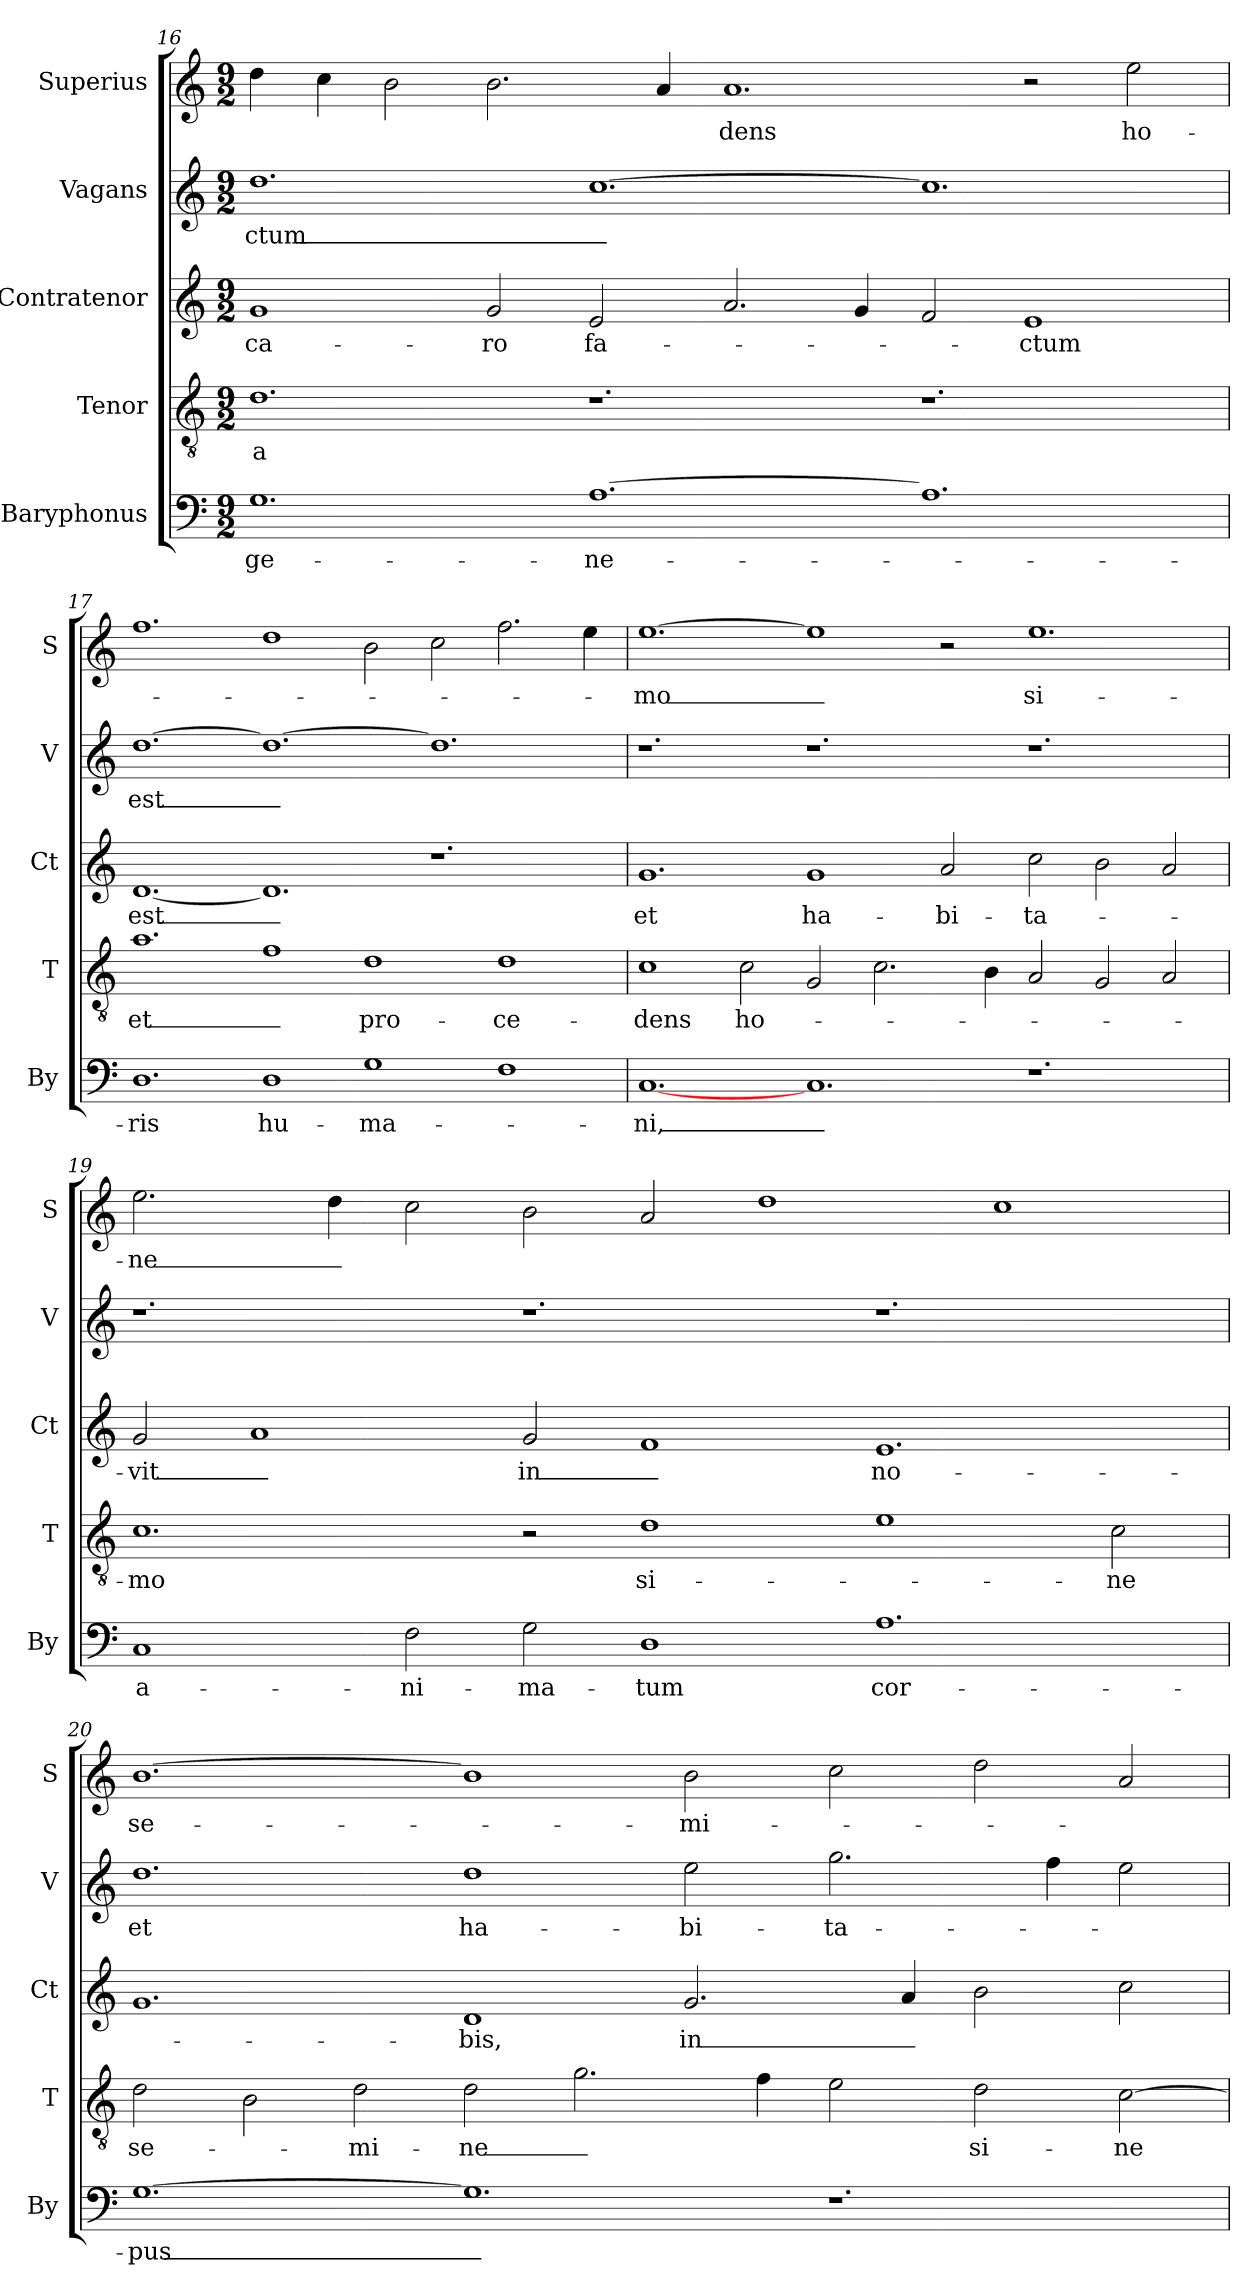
**kern	**text	**kern	**text	**kern	**text	**kern	**text	**kern	**text
*part5	*part5	*part4	*part4	*part3	*part3	*part2	*part2	*part1	*part1
*staff5	*staff5	*staff4	*staff4	*staff3	*staff3	*staff2	*staff2	*staff1	*staff1
*I"Baryphonus	*	*I"Tenor	*	*I"Contratenor	*	*I"Vagans	*	*I"Superius	*
*I'By	*	*I'T	*	*I'Ct	*	*I'V	*	*I'S	*
*clefF4	*	*clefGv2	*	*clefG2	*	*clefG2	*	*clefG2	*
*k[]	*	*k[]	*	*k[]	*	*k[]	*	*k[]	*
*M9/2	*	*M9/2	*	*M9/2	*	*M9/2	*	*M9/2	*
=16	=16	=16	=16	=16	=16	=16	=16	=16	=16
1.G	ge-	1.d	-a	1g	ca-	1.dd	-ctum_	4dd\	.
.	.	.	.	.	.	.	.	4cc\	.
.	.	.	.	.	.	.	.	2b\	.
.	.	.	.	2g/	-ro	.	.	2.b\	.
[1.A	-ne-	1.r	.	2e/	fa-	[1.cc	_	.	.
.	.	.	.	.	.	.	.	4a/	.
.	.	.	.	2.a/	.	.	.	1.a	-dens
.	.	.	.	4g/	.	.	.	.	.
1.A]	.	1.r	.	2f/	.	1.cc]	_	.	.
.	.	.	.	1e	-ctum	.	.	2r	.
.	.	.	.	.	.	.	.	2ee\	ho-
=17	=17	=17	=17	=17	=17	=17	=17	=17	=17
1.D	-ris	1.a	et_	[1.d	est_	[1.dd	est_	1.ff	.
1D	hu-	1f	_	1.d]	_	1.dd_	_	1dd	.
1G	-ma-	1d	pro-	.	.	.	.	2b\	.
.	.	.	.	1.r	.	1.dd]	_	2cc\	.
1F	.	1d	-ce-	.	.	.	.	2.ff\	.
.	.	.	.	.	.	.	.	4ee\	.
=18	=18	=18	=18	=18	=18	=18	=18	=18	=18
[1.C	-ni,_	1c	-dens	1.g	et	1.r	.	[1.ee	-mo_
.	.	2c\	ho-	.	.	.	.	.	.
1.C	_	2G/	.	1g	ha-	1.r	.	1ee]	_
.	.	2.c\	.	.	.	.	.	.	.
.	.	.	.	2a/	-bi-	.	.	2r	.
.	.	4B\	.	.	.	.	.	.	.
1.r	.	2A/	.	2cc\	-ta-	1.r	.	1.ee	si-
.	.	2G/	.	2b\	.	.	.	.	.
.	.	2A/	.	2a/	.	.	.	.	.
=19	=19	=19	=19	=19	=19	=19	=19	=19	=19
1C	a-	1.c	-mo	2g/	-vit_	1.r	.	2.ee\	-ne_
.	.	.	.	1a	_	.	.	.	.
.	.	.	.	.	.	.	.	4dd\	_
2F\	-ni-	.	.	.	.	.	.	2cc\	_
2G\	-ma-	2r	.	2g/	in_	1.r	.	2b\	_
1D	-tum	1d	si-	1f	_	.	.	2a/	_
.	.	.	.	.	.	.	.	1dd	_
1.A	cor-	1e	.	1.e	no-	1.r	.	.	.
.	.	.	.	.	.	.	.	1cc	_
.	.	2c\	-ne	.	.	.	.	.	.
=20	=20	=20	=20	=20	=20	=20	=20	=20	=20
[1.G	-pus_	2d\	se-	1.g	.	1.dd	et	[1.b	se-
.	.	2B\	.	.	.	.	.	.	.
.	.	2d\	-mi-	.	.	.	.	.	.
1.G]	_	2d\	-ne_	1d	-bis,	1dd	ha-	1b]	.
.	.	2.g\	_	.	.	.	.	.	.
.	.	.	.	2.g/	in_	2ee\	-bi-	2b\	-mi-
.	.	4f\	_	.	.	.	.	.	.
1.r	.	2e\	_	.	.	2.gg\	-ta-	2cc\	.
.	.	.	.	4a/	_	.	.	.	.
.	.	2d\	si-	2b\	_	.	.	2dd\	.
.	.	.	.	.	.	4ff\	.	.	.
.	.	[2c\	-ne_	2cc\	_	2ee\	.	2a/	.
=	=	=	=	=	=	=	=	=	=
*-	*-	*-	*-	*-	*-	*-	*-	*-	*-
